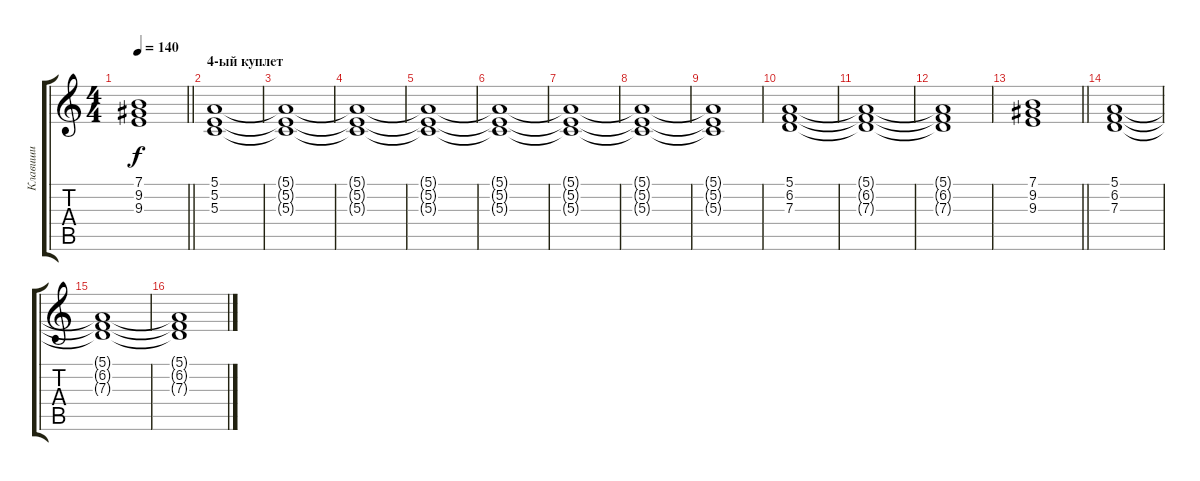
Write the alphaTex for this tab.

\track ("Клавиши" "Клавиши") {instrument stringensemble1}
\staff {score tabs}
\tuning (E4 B3 G3 D3 A2 E2) {hide}
\ts (4 4)
\tempo 140
\clef g2
\barLineRight lightlight
\ks c
(7.1 9.2 9.3).1{dy f} |
\section ("" "4-ый куплет")
(5.1 5.2 5.3).1 |
(5.1{t} 5.2{t} 5.3{t}).1 |
(5.1{t} 5.2{t} 5.3{t}).1 |
(5.1{t} 5.2{t} 5.3{t}).1 |
(5.1{t} 5.2{t} 5.3{t}).1 |
(5.1{t} 5.2{t} 5.3{t}).1 |
(5.1{t} 5.2{t} 5.3{t}).1 |
(5.1{t} 5.2{t} 5.3{t}).1 |
(5.1 6.2 7.3).1 |
(5.1{t} 6.2{t} 7.3{t}).1 |
(5.1{t} 6.2{t} 7.3{t}).1 |
\barLineRight lightlight
(7.1 9.2 9.3).1 |
(5.1 6.2 7.3).1 |
(5.1{t} 6.2{t} 7.3{t}).1 |
(5.1{t} 6.2{t} 7.3{t}).1
